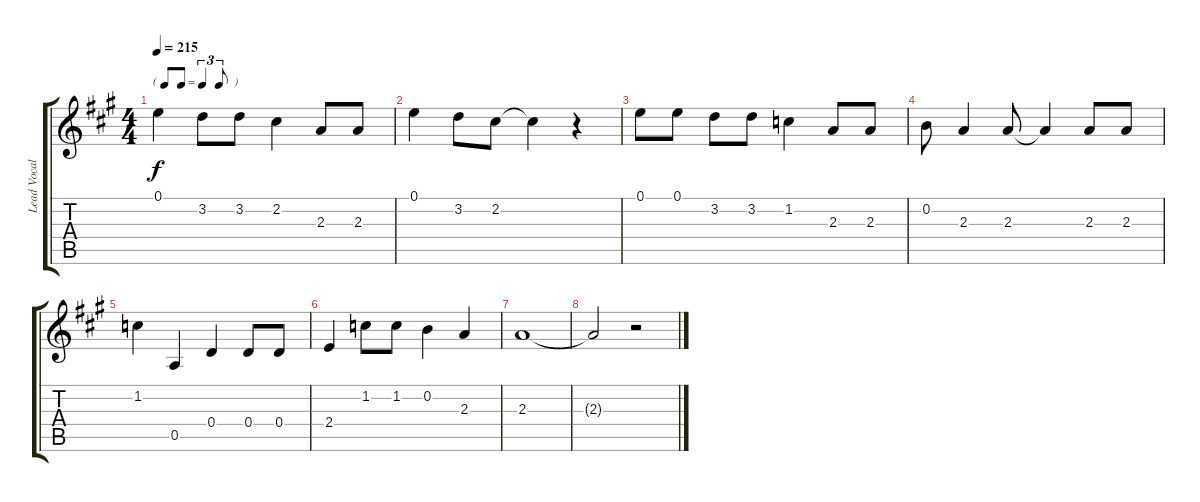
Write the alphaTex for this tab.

\track ("Lead Vocal" "Lead Vocal") {instrument voiceoohs}
\staff {score tabs}
\tuning (E5 B4 G4 D4 A3 E3) {hide}
\ts (4 4)
\tf triplet8th
\tempo 215
\clef g2
\ks a
0.1.4{dy f} 3.2.8 3.2.8 2.2.4 2.3.8 2.3.8 |
0.1.4 3.2.8 2.2.8 2.2{t}.4 r.4 |
0.1.8 0.1.8 3.2.8 3.2.8 1.2.4 2.3.8 2.3.8 |
0.2.8 2.3.4 2.3.8 2.3{t}.4 2.3.8 2.3.8 |
1.2.4 0.5.4 0.4.4 0.4.8 0.4.8 |
2.4.4 1.2.8 1.2.8 0.2.4 2.3.4 |
2.3.1 |
2.3{t}.2 r.2
